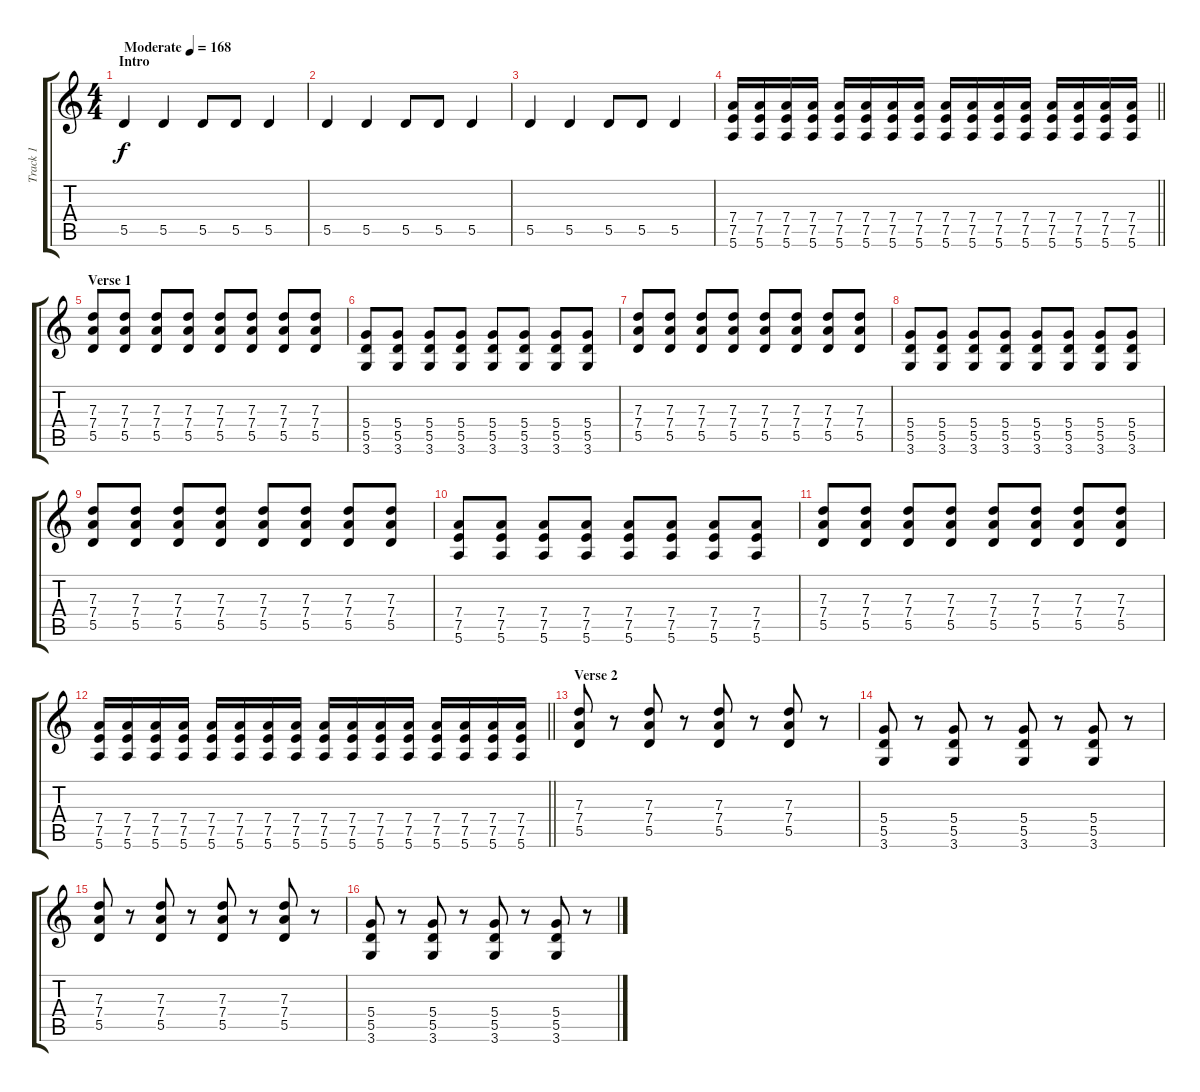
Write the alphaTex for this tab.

\track ("Track 1" "Track 1") {instrument overdrivenguitar}
\staff {score tabs}
\tuning (E4 B3 G3 D3 A2 E2) {hide}
\ts (4 4)
\section ("" "Intro")
\tempo (168 "Moderate")
\clef g2
\ks c
5.5.4{dy f instrument overdrivenguitar} 5.5.4 5.5.8 5.5.8 5.5.4 |
5.5.4 5.5.4 5.5.8 5.5.8 5.5.4 |
5.5.4 5.5.4 5.5.8 5.5.8 5.5.4 |
\barLineRight lightlight
(7.4 7.5 5.6).16 (7.4 7.5 5.6).16 (7.4 7.5 5.6).16 (7.4 7.5 5.6).16 (7.4 7.5 5.6).16 (7.4 7.5 5.6).16 (7.4 7.5 5.6).16 (7.4 7.5 5.6).16 (7.4 7.5 5.6).16 (7.4 7.5 5.6).16 (7.4 7.5 5.6).16 (7.4 7.5 5.6).16 (7.4 7.5 5.6).16 (7.4 7.5 5.6).16 (7.4 7.5 5.6).16 (7.4 7.5 5.6).16 |
\section ("" "Verse 1")
(7.3 7.4 5.5).8 (7.3 7.4 5.5).8 (7.3 7.4 5.5).8 (7.3 7.4 5.5).8 (7.3 7.4 5.5).8 (7.3 7.4 5.5).8 (7.3 7.4 5.5).8 (7.3 7.4 5.5).8 |
(5.4 5.5 3.6).8 (5.4 5.5 3.6).8 (5.4 5.5 3.6).8 (5.4 5.5 3.6).8 (5.4 5.5 3.6).8 (5.4 5.5 3.6).8 (5.4 5.5 3.6).8 (5.4 5.5 3.6).8 |
(7.3 7.4 5.5).8 (7.3 7.4 5.5).8 (7.3 7.4 5.5).8 (7.3 7.4 5.5).8 (7.3 7.4 5.5).8 (7.3 7.4 5.5).8 (7.3 7.4 5.5).8 (7.3 7.4 5.5).8 |
(5.4 5.5 3.6).8 (5.4 5.5 3.6).8 (5.4 5.5 3.6).8 (5.4 5.5 3.6).8 (5.4 5.5 3.6).8 (5.4 5.5 3.6).8 (5.4 5.5 3.6).8 (5.4 5.5 3.6).8 |
(7.3 7.4 5.5).8 (7.3 7.4 5.5).8 (7.3 7.4 5.5).8 (7.3 7.4 5.5).8 (7.3 7.4 5.5).8 (7.3 7.4 5.5).8 (7.3 7.4 5.5).8 (7.3 7.4 5.5).8 |
(7.4 7.5 5.6).8 (7.4 7.5 5.6).8 (7.4 7.5 5.6).8 (7.4 7.5 5.6).8 (7.4 7.5 5.6).8 (7.4 7.5 5.6).8 (7.4 7.5 5.6).8 (7.4 7.5 5.6).8 |
(7.3 7.4 5.5).8 (7.3 7.4 5.5).8 (7.3 7.4 5.5).8 (7.3 7.4 5.5).8 (7.3 7.4 5.5).8 (7.3 7.4 5.5).8 (7.3 7.4 5.5).8 (7.3 7.4 5.5).8 |
\barLineRight lightlight
(7.4 7.5 5.6).16 (7.4 7.5 5.6).16 (7.4 7.5 5.6).16 (7.4 7.5 5.6).16 (7.4 7.5 5.6).16 (7.4 7.5 5.6).16 (7.4 7.5 5.6).16 (7.4 7.5 5.6).16 (7.4 7.5 5.6).16 (7.4 7.5 5.6).16 (7.4 7.5 5.6).16 (7.4 7.5 5.6).16 (7.4 7.5 5.6).16 (7.4 7.5 5.6).16 (7.4 7.5 5.6).16 (7.4 7.5 5.6).16 |
\section ("" "Verse 2")
(7.3 7.4 5.5).8 r.8 (7.3 7.4 5.5).8 r.8 (7.3 7.4 5.5).8 r.8 (7.3 7.4 5.5).8 r.8 |
(5.4 5.5 3.6).8 r.8 (5.4 5.5 3.6).8 r.8 (5.4 5.5 3.6).8 r.8 (5.4 5.5 3.6).8 r.8 |
(7.3 7.4 5.5).8 r.8 (7.3 7.4 5.5).8 r.8 (7.3 7.4 5.5).8 r.8 (7.3 7.4 5.5).8 r.8 |
(5.4 5.5 3.6).8 r.8 (5.4 5.5 3.6).8 r.8 (5.4 5.5 3.6).8 r.8 (5.4 5.5 3.6).8 r.8
